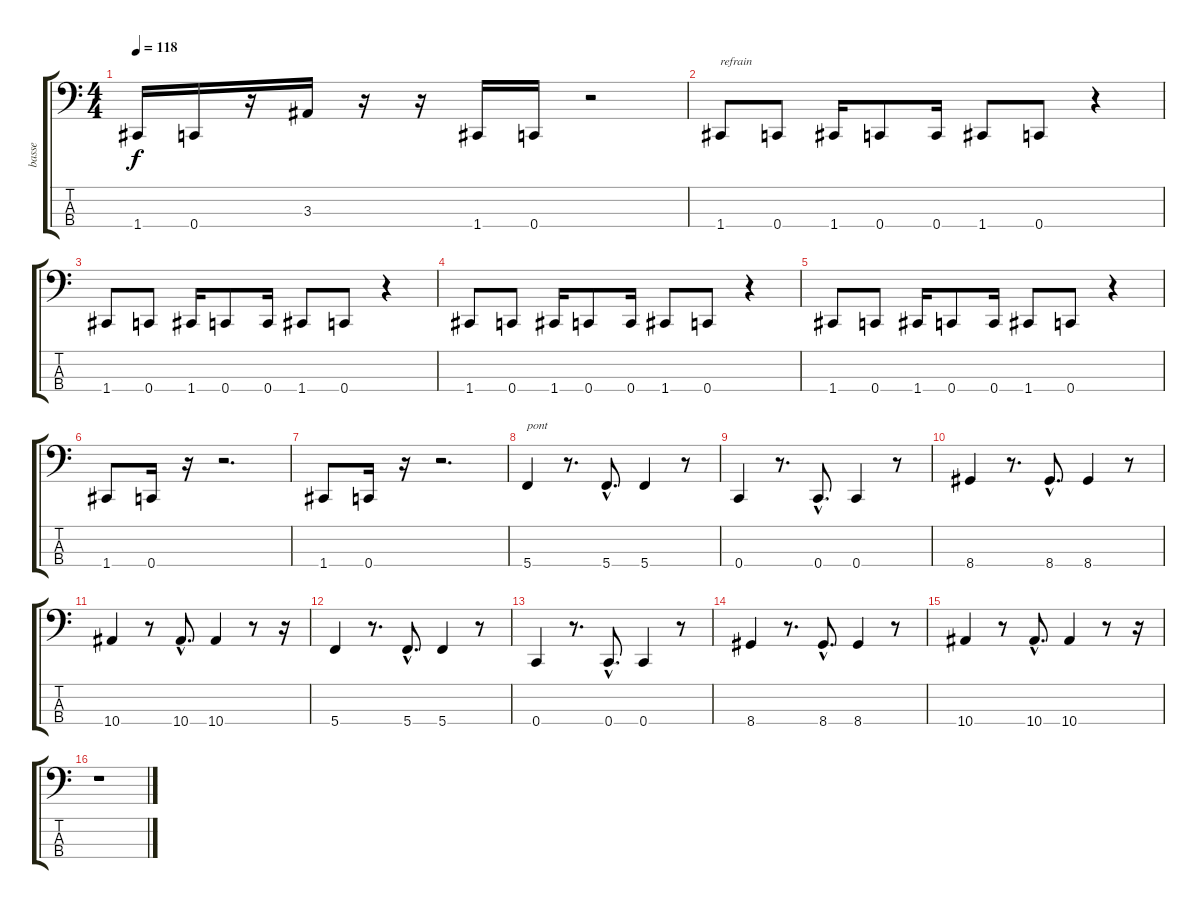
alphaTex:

\track ("basse" "basse") {instrument electricbasspick}
\staff {score tabs}
\tuning (G2 D2 G1 C1) {hide}
\ts (4 4)
\tempo 118
\clef f4
\ks c
1.4.16{dy f} 0.4.16 r.16 3.3.16 r.16 r.16 1.4.16 0.4.16 r.2 |
1.4.8{txt "refrain"} 0.4.8 1.4.16 0.4.8 0.4.16 1.4.8 0.4.8 r.4 |
1.4.8 0.4.8 1.4.16 0.4.8 0.4.16 1.4.8 0.4.8 r.4 |
1.4.8 0.4.8 1.4.16 0.4.8 0.4.16 1.4.8 0.4.8 r.4 |
1.4.8 0.4.8 1.4.16 0.4.8 0.4.16 1.4.8 0.4.8 r.4 |
1.4.8 0.4.16 r.16 r.2{d} |
1.4.8 0.4.16 r.16 r.2{d} |
5.4.4{txt "pont"} r.8{d} 5.4{hac}.8{d} 5.4.4 r.8 |
0.4.4 r.8{d} 0.4{hac}.8{d} 0.4.4 r.8 |
8.4.4 r.8{d} 8.4{hac}.8{d} 8.4.4 r.8 |
10.4.4 r.8 10.4{hac}.8{d} 10.4.4 r.8 r.16 |
5.4.4 r.8{d} 5.4{hac}.8{d} 5.4.4 r.8 |
0.4.4 r.8{d} 0.4{hac}.8{d} 0.4.4 r.8 |
8.4.4 r.8{d} 8.4{hac}.8{d} 8.4.4 r.8 |
10.4.4 r.8 10.4{hac}.8{d} 10.4.4 r.8 r.16 |
r.1
